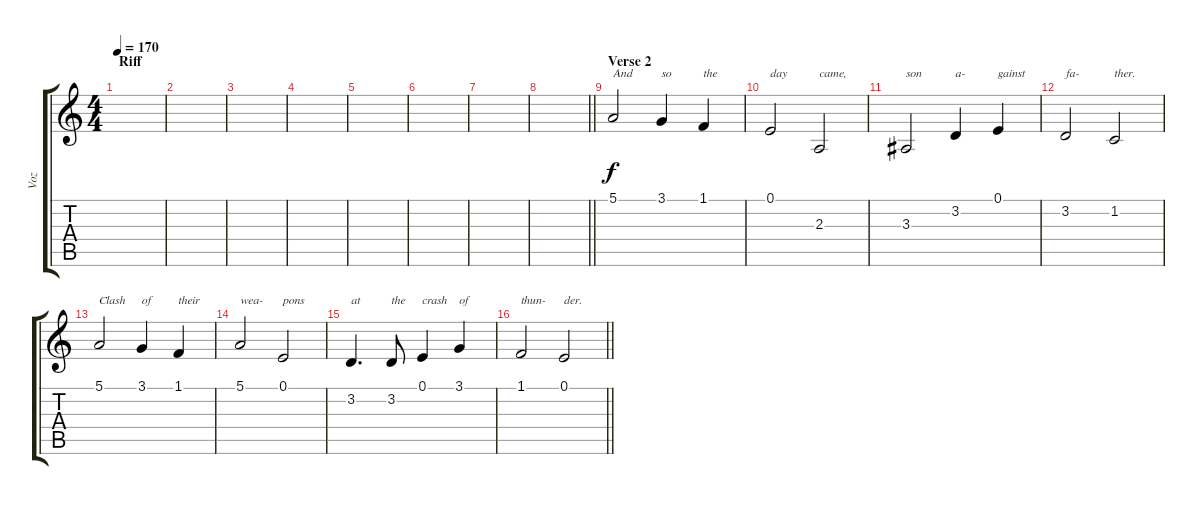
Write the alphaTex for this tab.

\track ("Voz" "Voz") {instrument tenorsax}
\staff {score tabs}
\tuning (E4 B3 G3 D3 A2 E2) {hide}
\ts (4 4)
\section ("" "Riff")
\tempo 170
\clef g2
\ks c
|
|
|
|
|
|
|
\barLineRight lightlight
|
\section ("" "Verse 2")
5.1.2{txt "And"} 3.1.4{txt "so"} 1.1.4{txt "the"} |
0.1.2{txt "day"} 2.3.2{txt "came,"} |
3.3.2{txt "son"} 3.2.4{txt "a-"} 0.1.4{txt "gainst"} |
3.2.2{txt "fa-"} 1.2.2{txt "ther."} |
5.1.2{txt "Clash"} 3.1.4{txt "of"} 1.1.4{txt "their"} |
5.1.2{txt "wea-"} 0.1.2{txt "pons"} |
3.2.4{d txt "at"} 3.2.8{txt "the"} 0.1.4{txt "crash"} 3.1.4{txt "of"} |
\barLineRight lightlight
1.1.2{txt "thun-"} 0.1.2{txt "der."}
